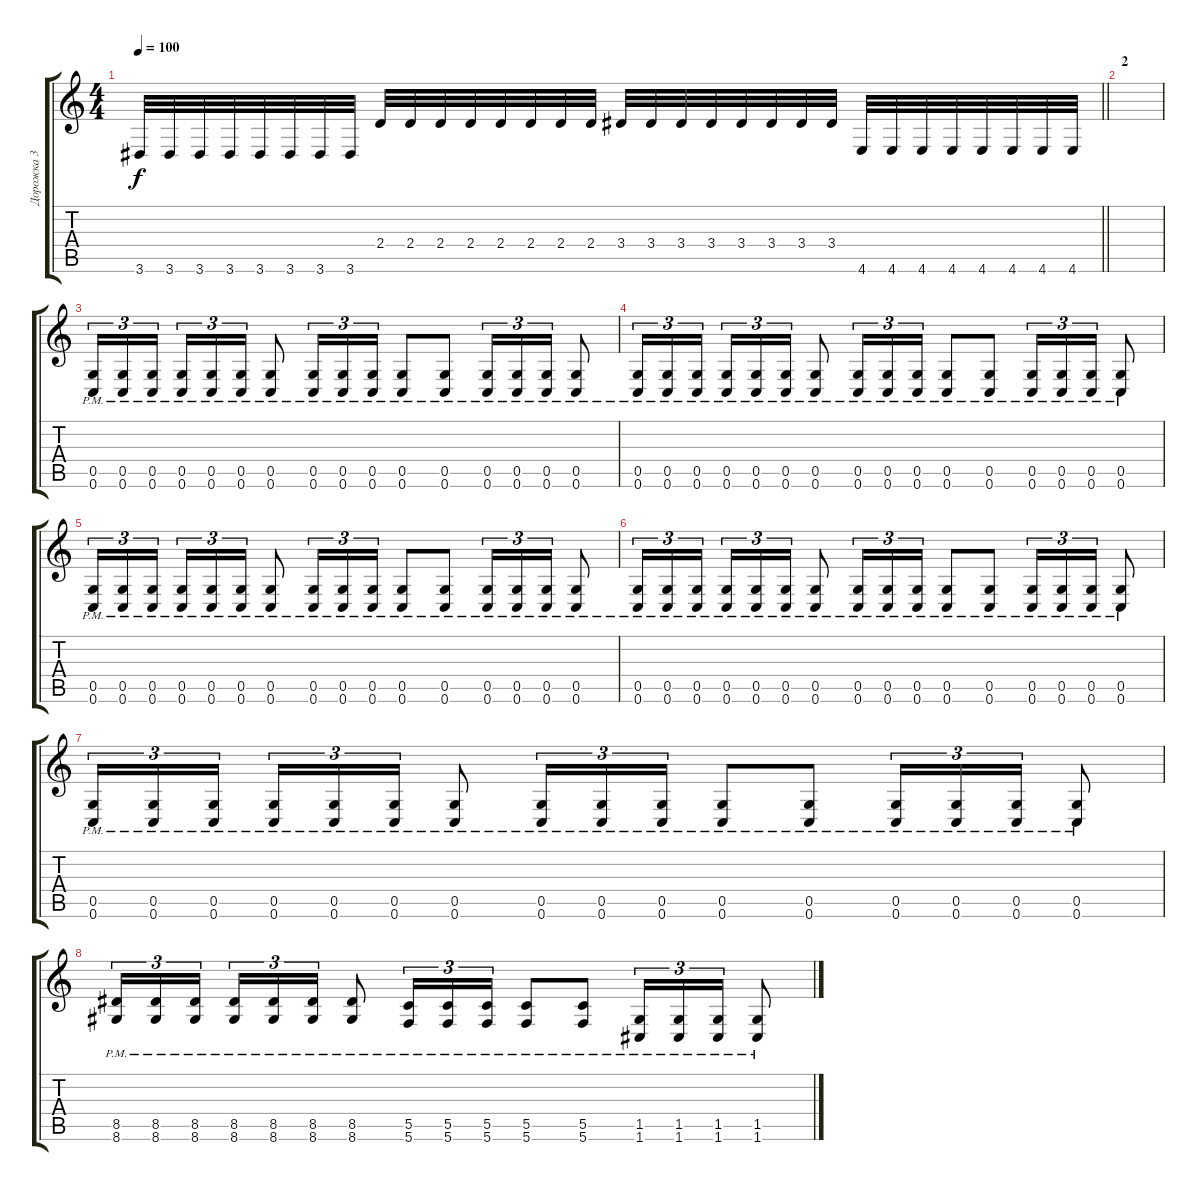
\track ("Дорожка 3" "Дорожка 3") {instrument distortionguitar}
\staff {score tabs}
\tuning (D4 A3 F3 C3 G2 C2) {hide}
\ts (4 4)
\tempo 100
\clef g2
\barLineRight lightlight
\ks c
3.6.32{dy f} 3.6.32 3.6.32 3.6.32 3.6.32 3.6.32 3.6.32 3.6.32 2.4.32 2.4.32 2.4.32 2.4.32 2.4.32 2.4.32 2.4.32 2.4.32 3.4.32 3.4.32 3.4.32 3.4.32 3.4.32 3.4.32 3.4.32 3.4.32 4.6.32 4.6.32 4.6.32 4.6.32 4.6.32 4.6.32 4.6.32 4.6.32 |
\section ("" "2")
|
(0.5{pm} 0.6{pm}).16{tu (3 2)} (0.5{pm} 0.6{pm}).16{tu (3 2)} (0.5{pm} 0.6{pm}).16{tu (3 2) beam splitsecondary} (0.5{pm} 0.6{pm}).16{tu (3 2)} (0.5{pm} 0.6{pm}).16{tu (3 2)} (0.5{pm} 0.6{pm}).16{tu (3 2)} (0.5{pm} 0.6{pm}).8 (0.5{pm} 0.6{pm}).16{tu (3 2)} (0.5{pm} 0.6{pm}).16{tu (3 2)} (0.5{pm} 0.6{pm}).16{tu (3 2)} (0.5{pm} 0.6{pm}).8 (0.5{pm} 0.6{pm}).8 (0.5{pm} 0.6{pm}).16{tu (3 2)} (0.5{pm} 0.6{pm}).16{tu (3 2)} (0.5{pm} 0.6{pm}).16{tu (3 2)} (0.5{pm} 0.6{pm}).8 |
(0.5{pm} 0.6{pm}).16{tu (3 2)} (0.5{pm} 0.6{pm}).16{tu (3 2)} (0.5{pm} 0.6{pm}).16{tu (3 2) beam splitsecondary} (0.5{pm} 0.6{pm}).16{tu (3 2)} (0.5{pm} 0.6{pm}).16{tu (3 2)} (0.5{pm} 0.6{pm}).16{tu (3 2)} (0.5{pm} 0.6{pm}).8 (0.5{pm} 0.6{pm}).16{tu (3 2)} (0.5{pm} 0.6{pm}).16{tu (3 2)} (0.5{pm} 0.6{pm}).16{tu (3 2)} (0.5{pm} 0.6{pm}).8 (0.5{pm} 0.6{pm}).8 (0.5{pm} 0.6{pm}).16{tu (3 2)} (0.5{pm} 0.6{pm}).16{tu (3 2)} (0.5{pm} 0.6{pm}).16{tu (3 2)} (0.5{pm} 0.6{pm}).8 |
(0.5{pm} 0.6{pm}).16{tu (3 2)} (0.5{pm} 0.6{pm}).16{tu (3 2)} (0.5{pm} 0.6{pm}).16{tu (3 2) beam splitsecondary} (0.5{pm} 0.6{pm}).16{tu (3 2)} (0.5{pm} 0.6{pm}).16{tu (3 2)} (0.5{pm} 0.6{pm}).16{tu (3 2)} (0.5{pm} 0.6{pm}).8 (0.5{pm} 0.6{pm}).16{tu (3 2)} (0.5{pm} 0.6{pm}).16{tu (3 2)} (0.5{pm} 0.6{pm}).16{tu (3 2)} (0.5{pm} 0.6{pm}).8 (0.5{pm} 0.6{pm}).8 (0.5{pm} 0.6{pm}).16{tu (3 2)} (0.5{pm} 0.6{pm}).16{tu (3 2)} (0.5{pm} 0.6{pm}).16{tu (3 2)} (0.5{pm} 0.6{pm}).8 |
(0.5{pm} 0.6{pm}).16{tu (3 2)} (0.5{pm} 0.6{pm}).16{tu (3 2)} (0.5{pm} 0.6{pm}).16{tu (3 2) beam splitsecondary} (0.5{pm} 0.6{pm}).16{tu (3 2)} (0.5{pm} 0.6{pm}).16{tu (3 2)} (0.5{pm} 0.6{pm}).16{tu (3 2)} (0.5{pm} 0.6{pm}).8 (0.5{pm} 0.6{pm}).16{tu (3 2)} (0.5{pm} 0.6{pm}).16{tu (3 2)} (0.5{pm} 0.6{pm}).16{tu (3 2)} (0.5{pm} 0.6{pm}).8 (0.5{pm} 0.6{pm}).8 (0.5{pm} 0.6{pm}).16{tu (3 2)} (0.5{pm} 0.6{pm}).16{tu (3 2)} (0.5{pm} 0.6{pm}).16{tu (3 2)} (0.5{pm} 0.6{pm}).8 |
(0.5{pm} 0.6{pm}).16{tu (3 2)} (0.5{pm} 0.6{pm}).16{tu (3 2)} (0.5{pm} 0.6{pm}).16{tu (3 2) beam splitsecondary} (0.5{pm} 0.6{pm}).16{tu (3 2)} (0.5{pm} 0.6{pm}).16{tu (3 2)} (0.5{pm} 0.6{pm}).16{tu (3 2)} (0.5{pm} 0.6{pm}).8 (0.5{pm} 0.6{pm}).16{tu (3 2)} (0.5{pm} 0.6{pm}).16{tu (3 2)} (0.5{pm} 0.6{pm}).16{tu (3 2)} (0.5{pm} 0.6{pm}).8 (0.5{pm} 0.6{pm}).8 (0.5{pm} 0.6{pm}).16{tu (3 2)} (0.5{pm} 0.6{pm}).16{tu (3 2)} (0.5{pm} 0.6{pm}).16{tu (3 2)} (0.5{pm} 0.6{pm}).8 |
(8.5{pm} 8.6{pm}).16{tu (3 2)} (8.5{pm} 8.6{pm}).16{tu (3 2)} (8.5{pm} 8.6{pm}).16{tu (3 2) beam splitsecondary} (8.5{pm} 8.6{pm}).16{tu (3 2)} (8.5{pm} 8.6{pm}).16{tu (3 2)} (8.5{pm} 8.6{pm}).16{tu (3 2)} (8.5{pm} 8.6{pm}).8 (5.5{pm} 5.6{pm}).16{tu (3 2)} (5.5{pm} 5.6{pm}).16{tu (3 2)} (5.5{pm} 5.6{pm}).16{tu (3 2)} (5.5{pm} 5.6{pm}).8 (5.5{pm} 5.6{pm}).8 (1.5{pm} 1.6{pm}).16{tu (3 2)} (1.5{pm} 1.6{pm}).16{tu (3 2)} (1.5{pm} 1.6{pm}).16{tu (3 2)} (1.5{pm} 1.6{pm}).8
